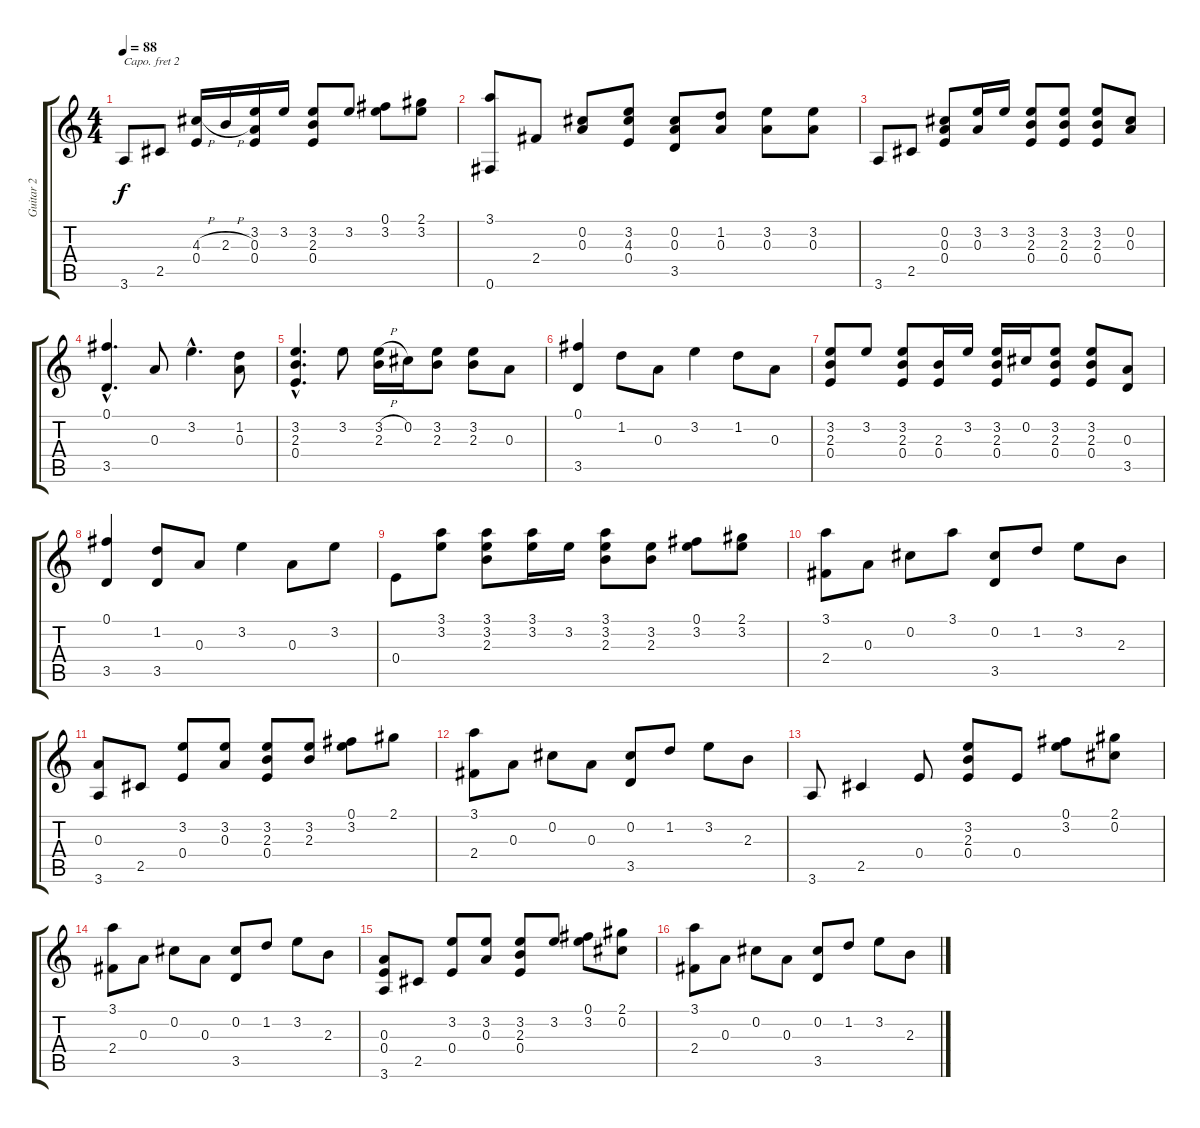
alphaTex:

\track ("Guitar 2" "Guitar 2") {instrument distortionguitar}
\staff {score tabs}
\capo 2
\tuning (E4 B3 G3 D3 A2 E2) {hide}
\ts (4 4)
\tempo 88
\clef g2
\ks c
3.6.8{dy f} 2.5.8 (4.3{h} 0.4).16 2.3{h}.16 (3.2 0.3 0.4).16 3.2.16 (3.2 2.3 0.4).8 3.2.8 (0.1 3.2).8 (2.1 3.2).8 |
(3.1 0.6).8 2.4.8 (0.2 0.3).8 (3.2 4.3 0.4).8 (0.2 0.3 3.5).8 (1.2 0.3).8 (3.2 0.3).8 (3.2 0.3).8 |
3.6.8 2.5.8 (0.2 0.3 0.4).8 (3.2 0.3).16 3.2.16 (3.2 2.3 0.4).8 (3.2 2.3 0.4).8 (3.2 2.3 0.4).8 (0.2 0.3).8 |
(0.1{hac} 3.5{hac}).4{d} 0.3.8 3.2{hac}.4{d} (1.2 0.3).8 |
(3.2{hac} 2.3{hac} 0.4{hac}).4{d} 3.2.8 (3.2{h} 2.3).16 0.2.16 (3.2 2.3).8 (3.2 2.3).8 0.3.8 |
(0.1 3.5).4 1.2.8 0.3.8 3.2.4 1.2.8 0.3.8 |
(3.2 2.3 0.4).8 3.2.8 (3.2 2.3 0.4).8 (2.3 0.4).16 3.2.16 (3.2 2.3 0.4).16 0.2.16 (3.2 2.3 0.4).8 (3.2 2.3 0.4).8 (0.3 3.5).8 |
(0.1 3.5).4 (1.2 3.5).8 0.3.8 3.2.4 0.3.8 3.2.8 |
0.4.8 (3.1 3.2).8 (3.1 3.2 2.3).8 (3.1 3.2).16 3.2.16 (3.1 3.2 2.3).8 (3.2 2.3).8 (0.1 3.2).8 (2.1 3.2).8 |
(3.1 2.4).8 0.3.8 0.2.8 3.1.8 (0.2 3.5).8 1.2.8 3.2.8 2.3.8 |
(0.3 3.6).8 2.5.8 (3.2 0.4).8 (3.2 0.3).8 (3.2 2.3 0.4).8 (3.2 2.3).8 (0.1 3.2).8 2.1.8 |
(3.1 2.4).8 0.3.8 0.2.8 0.3.8 (0.2 3.5).8 1.2.8 3.2.8 2.3.8 |
3.6.8 2.5.4 0.4.8 (3.2 2.3 0.4).8 0.4.8 (0.1 3.2).8 (2.1 0.2).8 |
(3.1 2.4).8 0.3.8 0.2.8 0.3.8 (0.2 3.5).8 1.2.8 3.2.8 2.3.8 |
(0.3 0.4 3.6).8 2.5.8 (3.2 0.4).8 (3.2 0.3).8 (3.2 2.3 0.4).8 3.2.8 (0.1 3.2).8 (2.1 0.2).8 |
(3.1 2.4).8 0.3.8 0.2.8 0.3.8 (0.2 3.5).8 1.2.8 3.2.8 2.3.8
